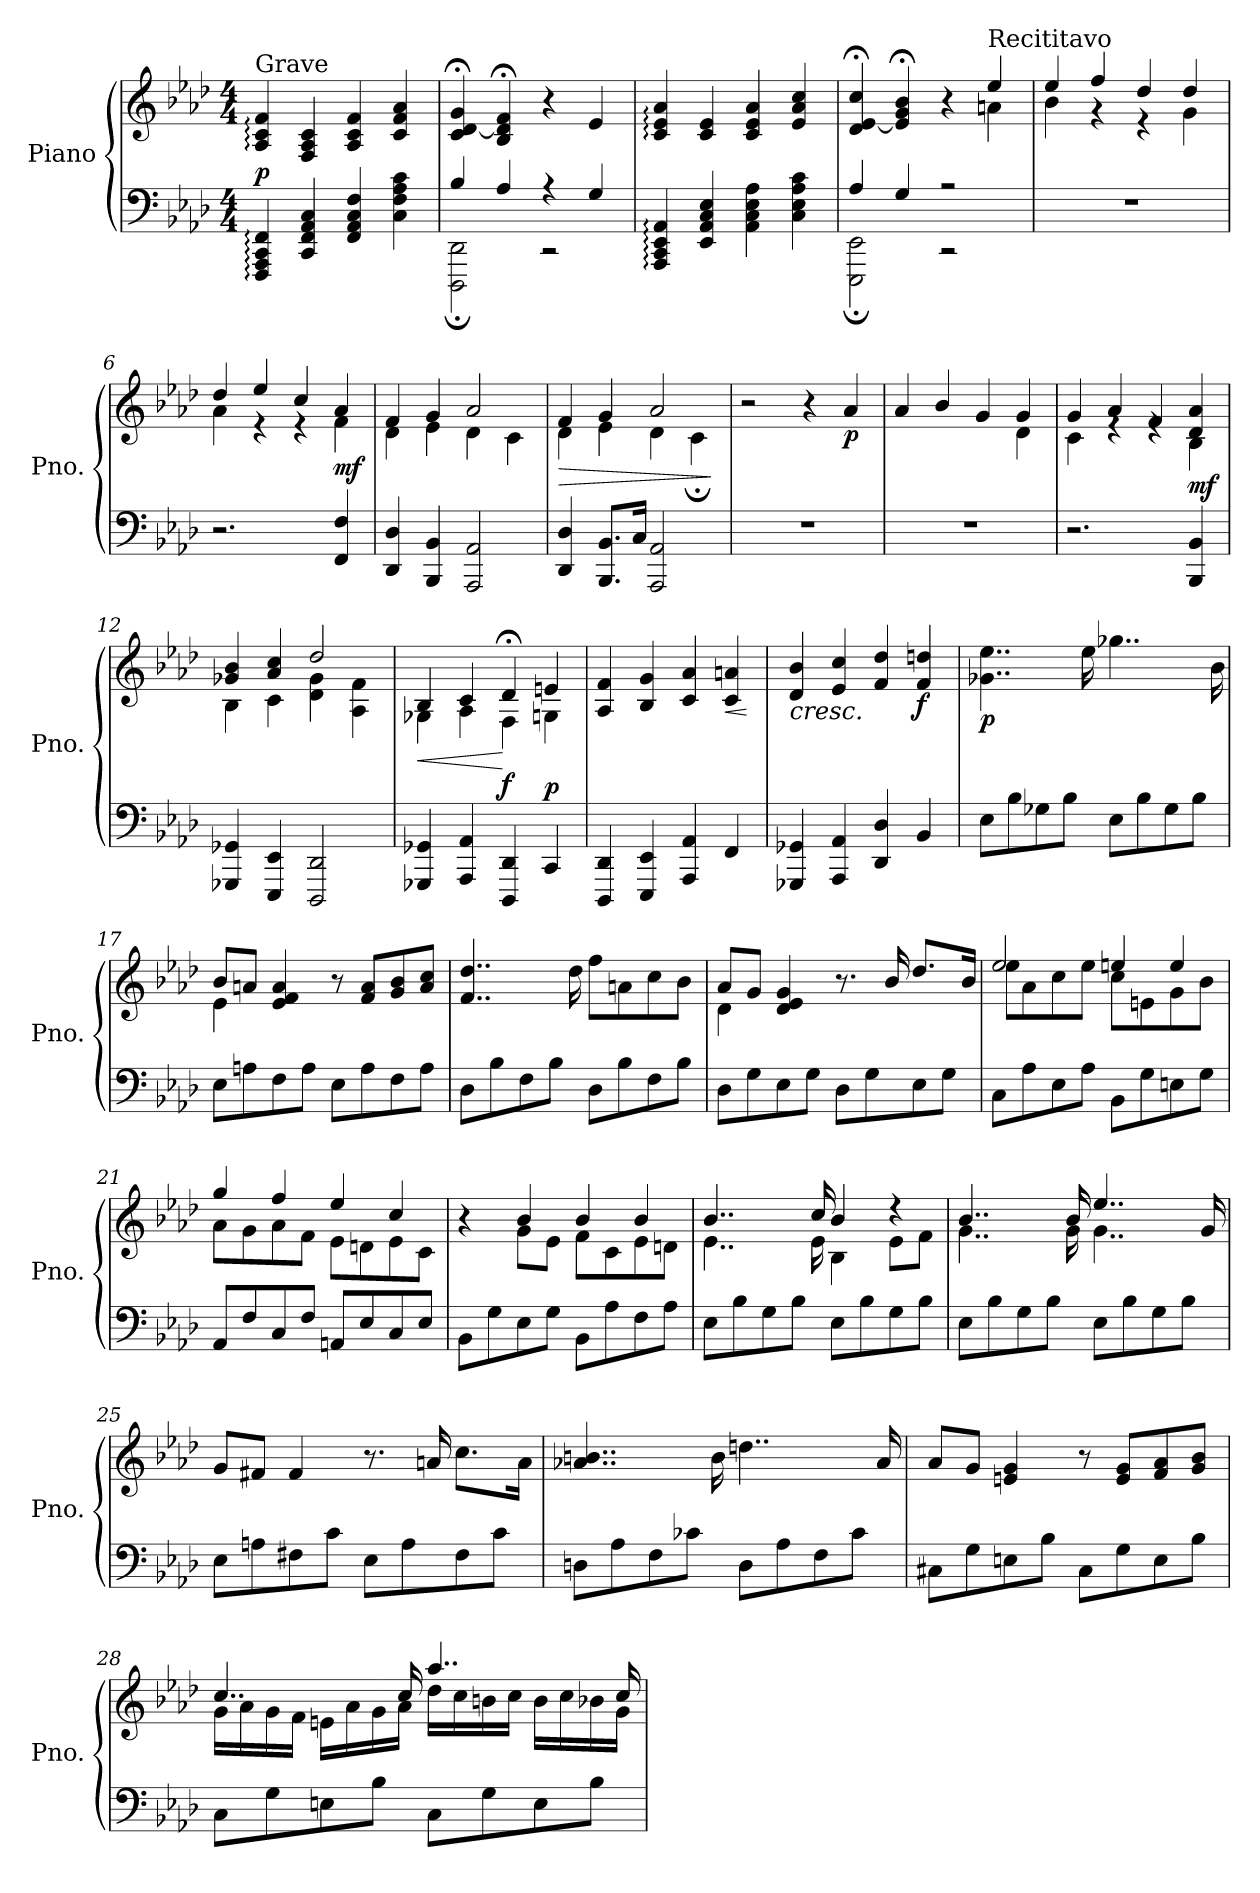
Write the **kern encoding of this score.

**kern	**kern	**dynam
*part1	*part1	*part1
*staff2	*staff1	*staff1/2
*I"Piano	*	*
*I'Pno.	*	*
*clefF4	*clefG2	*
*k[b-e-a-d-]	*k[b-e-a-d-]	*
*M4/4	*M4/4	*
*MM50	*MM50	*
=1	=1	=1
!	!LO:TX:a:t=Grave	!
!	!	!LO:DY:a=2
4FFF/: 4AAA-/: 4CC/: 4FF/:	4A-/: 4c/: 4f/:	p
4CC/ 4FF/ 4AA-/ 4C/	4F/ 4A-/ 4c/	.
4FF/ 4AA-/ 4C/ 4F/	4A-/ 4c/ 4f/	.
4C\ 4F\ 4A-\ 4c\	4c/ 4f/ 4a-/	.
=2	=2	=2
*^	*	*
4B-/	2DDD-\; 2DD-\;	4c/;< [4d-/;< 4g/;<	.
4A-/	.	4B-/;< 4d-/];< 4f/;<	.
4r	2r	4r	.
4G/	.	4e-/	.
*v	*v	*	*
=3	=3	=3
4AAA-/: 4CC/: 4EE-/: 4AA-/:	4c/: 4e-/: 4a-/:	.
4EE-/ 4AA-/ 4C/ 4E-/	4c/ 4e-/	.
4AA-\ 4C\ 4E-\ 4A-\	4c/ 4e-/ 4a-/	.
4C\ 4E-\ 4A-\ 4c\	4e-/ 4a-/ 4cc/	.
=4	=4	=4
*^	*^	*
4A-/	2EEE-\; 2EE-\;	4d-/;< [4e-/;< 4cc/;<	2.ryy	.
4G/	.	4e-/];< 4g/;< 4b-/;<	.	.
2r	2r	4r	.	.
*	*	*MM65	*	*
!	!	!LO:TX:a:t=Recititavo	!	!
.	.	4ee-/	4an\	.
*v	*v	*	*	*
=5	=5	=5	=5
1r	4ee-/	4b-\	.
.	4ff/	4r	.
.	4dd-/	4r	.
.	4dd-/	4g\	.
=6	=6	=6	=6
2.r	4dd-/	4a-\	.
.	4ee-/	4r	.
.	4cc/	4r	.
!	!	!	!LO:DY:b
4FF/ 4F/	4a-/	4f\	mf
=7	=7	=7	=7
4DD-/ 4D-/	4f/	4d-\	.
4BBB-/ 4BB-/	4g/	4e-\	.
2AAA-/ 2AA-/	2a-/	4d-\	.
.	.	4c\	.
!!LO:LB:g=z	!!
=8	=8	=8	=8
!	!	!	!LO:HP:b
4DD-/ 4D-/	4f/	4d-\	>
8.BBB-/ 8.BB-/L	4g/	4e-\	.
16C/Jk	.	.	.
2AAA-/ 2AA-/	2a-/	4d-\	.
.	.	4c;\	.
*	*v	*v	*
.	.	]
=9	=9	=9
1r	2r	.
.	4r	.
!	!	!LO:DY:b
.	4a-/	p
=10	=10	=10
*	*^	*
1r	4a-/	2.ryy	.
.	4b-/	.	.
.	4g/	.	.
.	4g/	4d-\	.
=11	=11	=11	=11
2.r	4g/	4c\	.
.	4a-/	4re	.
.	4f/	4re	.
!	!	!	!LO:DY:a=2
4BBB-/ 4BB-/	4d-/ 4a-/	4B-\	mf
=12	=12	=12	=12
4GGG-X/ 4GG-X/	4g-X/ 4b-/	4B-\	.
4EEE-/ 4EE-/	4a-/ 4cc/	4c\	.
2DDD-/ 2DD-/	2dd-/	4d-\ 4g-\	.
.	.	4A-\ 4f\	.
=13	=13	=13	=13
!	!	!	!LO:HP:b
4GGG-X/ 4GG-X/	4B-/	4G-X\	<
4AAA-/ 4AA-/	4c/	4A-\	.
!	!	!	!LO:DY:n=1:a=2
4DDD-/ 4DD-/	4d-;</	4F\	[ f
!	!	!	!LO:DY:n=2:a=2
4CC/	4en/	4Gn\	p
*	*v	*v	*
=14	=14	=14
4DDD-/ 4DD-/	4A-/ 4f/	.
4EEE-/ 4EE-/	4B-/ 4g/	.
4AAA-/ 4AA-/	4c/ 4a-/	.
!	!	!LO:HP:b
4FF/	4c/ 4an/	<
.	.	[
!!LO:LB:g=z
=15	=15	=15
!	!	!LO:HP:b
4GGG-X/ 4GG-X/	4d-/ 4b-/	<
4AAA-/ 4AA-/	4e-/ 4cc/	.
4DD-/ 4D-/	4f/ 4dd-/	.
!	!	!LO:DY:b
4BB-/	4f/ 4ddn/	f
.	.	[
=16	=16	=16
!	!	!LO:DY:b
8E-\L	4..g-X\ 4..ee-\	p
8B-\	.	.
8G-X\	.	.
8B-\J	.	.
.	16ee-\	.
8E-\L	4..gg-X\	.
8B-\	.	.
8G-\	.	.
8B-\J	.	.
.	16b-\	.
=17	=17	=17
*	*^	*
8E-\L	8b-/L	4e-\	.
8An\	8an/J	.	.
8F\	4e-/ 4f/ 4a/	2.ryy	.
8A\J	.	.	.
8E-\L	8r	.	.
8A\	8f/ 8a/L	.	.
8F\	8g/ 8b-/	.	.
8A\J	8a/ 8cc/J	.	.
*	*v	*v	*
=18	=18	=18
8D-\L	4..f/ 4..dd-/	.
8B-\	.	.
8F\	.	.
8B-\J	.	.
.	16dd-\	.
8D-\L	8ff\L	.
8B-\	8an\	.
8F\	8cc\	.
8B-\J	8b-\J	.
=19	=19	=19
*	*^	*
8D-\L	8a-/L	4d-\	.
8G\	8g/J	.	.
8E-\	4d-/ 4e-/ 4g/	2.ryy	.
8G\J	.	.	.
8D-\L	8.r	.	.
8G\	.	.	.
.	16b-/	.	.
8E-\	8.dd-/L	.	.
8G\J	.	.	.
.	16b-/Jk	.	.
!!LO:LB:g=z	!!
=20	=20	=20	=20
8C\L	2ee-/	8ee-\L	.
8A-\	.	8a-\	.
8E-\	.	8cc\	.
8A-\J	.	8ee-\J	.
8BB-\L	4een/	8cc\L	.
8G\	.	8en\	.
8En\	4ee/	8g\	.
8G\J	.	8b-\J	.
=21	=21	=21	=21
8AA-/L	4gg/	8a-\L	.
8F/	.	8g\	.
8C/	4ff/	8a-\	.
8F/J	.	8f\J	.
8AAn/L	4ee-/	8e-\L	.
8E-/	.	8dn\	.
8C/	4cc/	8e-\	.
8E-/J	.	8c\J	.
=22	=22	=22	=22
8BB-\L	4r	4ryy	.
8G\	.	.	.
8E-\	4b-/	8g\L	.
8G\J	.	8e-\J	.
8BB-\L	4b-/	8f\L	.
8A-\	.	8c\	.
8F\	4b-/	8e-\	.
8A-\J	.	8dn\J	.
=23	=23	=23	=23
8E-\L	4..b-/	4..e-\	.
8B-\	.	.	.
8G\	.	.	.
8B-\J	.	.	.
.	16cc/	16e-\	.
8E-\L	4b-/	4B-\	.
8B-\	.	.	.
8G\	4r	8e-\L	.
8B-\J	.	8f\J	.
!!LO:PB:g=z	!!
=24	=24	=24	=24
8E-\L	4..b-/	4..g\	.
8B-\	.	.	.
8G\	.	.	.
8B-\J	.	.	.
.	16b-/	16g\	.
8E-\L	4..ee-/	4..g\	.
8B-\	.	.	.
8G\	.	.	.
8B-\J	.	.	.
.	16g/	16ryy	.
*	*v	*v	*
=25	=25	=25
8E-\L	8g/L	.
8An\	8f#X/J	.
8F#X\	4f#/	.
8c\J	.	.
8E-\L	8.r	.
8A\	.	.
.	16an/	.
8F#\	8.cc\L	.
8c\J	.	.
.	16a\Jk	.
=26	=26	=26
8Dn\L	4..a-X/ 4..bn/	.
8A-\	.	.
8F\	.	.
8c-X\J	.	.
.	16b\	.
8D\L	4..ddn\	.
8A-\	.	.
8F\	.	.
8c-\J	.	.
.	16a-/	.
=27	=27	=27
8C#X\L	8a-/L	.
8G\	8g/J	.
8En\	4en/ 4g/	.
8B-\J	.	.
8C#\L	8r	.
8G\	8e/ 8g/L	.
8E\	8f/ 8a-/	.
8B-\J	8g/ 8b-/J	.
!!LO:LB:g=z
=28	=28	=28
*	*^	*
8C\L	4..cc/	16g\LL	.
.	.	16a-\	.
8G\	.	16g\	.
.	.	16f\JJ	.
8En\	.	16en\LL	.
.	.	16a-\	.
8B-\J	.	16g\	.
.	16cc/	16a-\JJ	.
8C\L	4..aa-/	16dd-\LL	.
.	.	16cc\	.
8G\	.	16bn\	.
.	.	16cc\JJ	.
8E\	.	16b\LL	.
.	.	16cc\	.
8B-\J	.	16b-X\	.
.	16cc/	16g\JJ	.
*	*v	*v	*
=	=	=
*-	*-	*-
